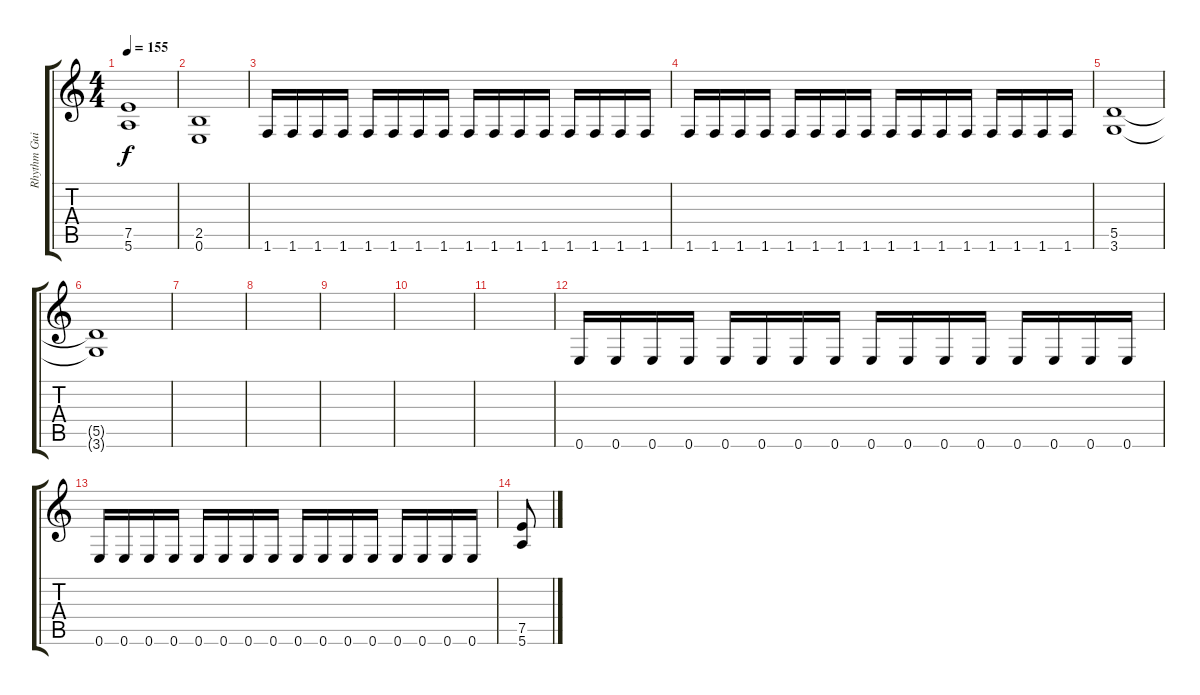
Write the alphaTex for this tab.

\track ("Rhythm Guitar" "Rhythm Gui") {instrument overdrivenguitar}
\staff {score tabs}
\tuning (E4 B3 G3 D3 A2 E2) {hide}
\ts (4 4)
\tempo 155
\clef g2
\ks c
(7.5 5.6).1{dy f} |
(2.5 0.6).1 |
1.6.16 1.6.16 1.6.16 1.6.16 1.6.16 1.6.16 1.6.16 1.6.16 1.6.16 1.6.16 1.6.16 1.6.16 1.6.16 1.6.16 1.6.16 1.6.16 |
1.6.16 1.6.16 1.6.16 1.6.16 1.6.16 1.6.16 1.6.16 1.6.16 1.6.16 1.6.16 1.6.16 1.6.16 1.6.16 1.6.16 1.6.16 1.6.16 |
(5.5 3.6).1 |
(5.5{t} 3.6{t}).1 |
|
|
|
|
|
0.6.16 0.6.16 0.6.16 0.6.16 0.6.16 0.6.16 0.6.16 0.6.16 0.6.16 0.6.16 0.6.16 0.6.16 0.6.16 0.6.16 0.6.16 0.6.16 |
0.6.16 0.6.16 0.6.16 0.6.16 0.6.16 0.6.16 0.6.16 0.6.16 0.6.16 0.6.16 0.6.16 0.6.16 0.6.16 0.6.16 0.6.16 0.6.16 |
(7.5 5.6).8
